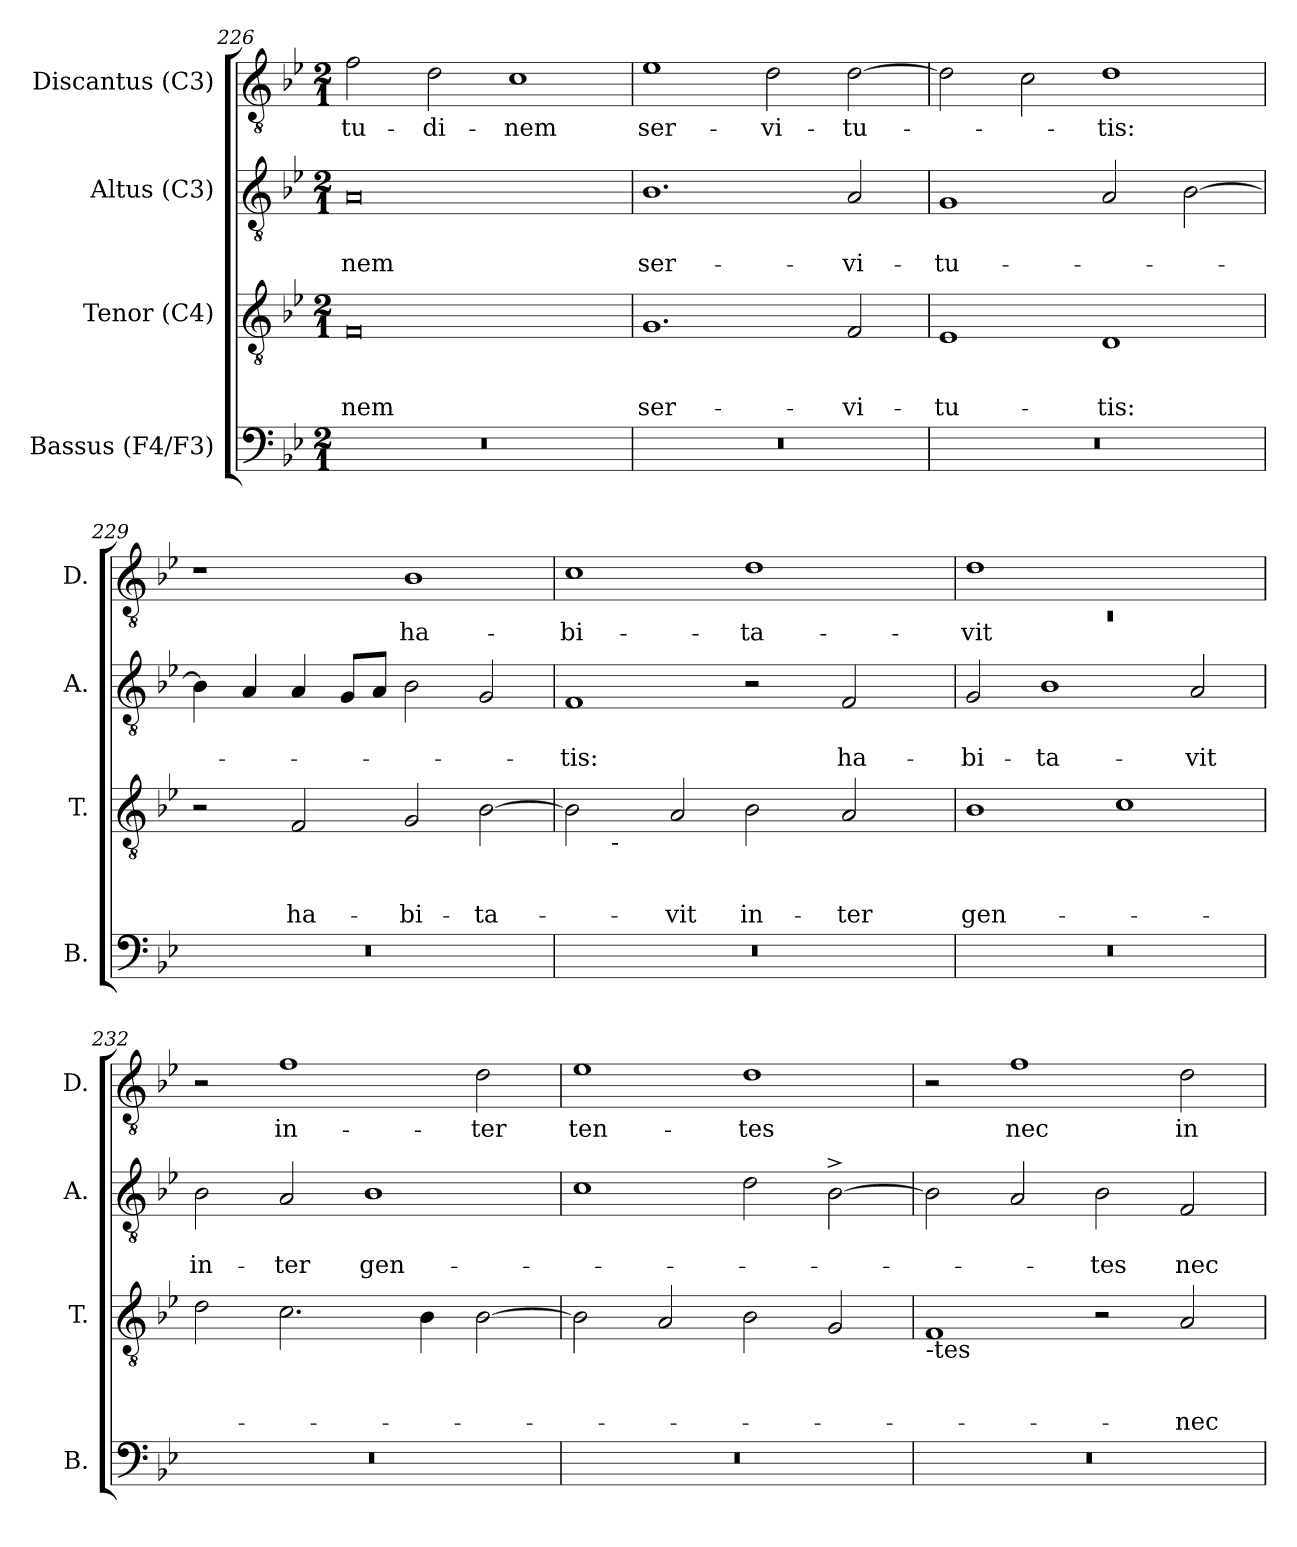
**kern	**kern	**text	**text	**text	**kern	**text	**text	**kern	**text
*part4	*part3	*part3	*part3	*part3	*part2	*part2	*part2	*part1	*part1
*staff4	*staff3	*staff3	*staff3	*staff3	*staff2	*staff2	*staff2	*staff1	*staff1
*I"Bassus (F4/F3)	*I"Tenor (C4)	*	*	*	*I"Altus (C3)	*	*	*I"Discantus (C3)	*
*I'B.	*I'T.	*	*	*	*I'A.	*	*	*I'D.	*
!!LO:LB:g=z
*clefF4	*clefGv2	*	*	*	*clefGv2	*	*	*clefGv2	*
*k[b-e-]	*k[b-e-]	*	*	*	*k[b-e-]	*	*	*k[b-e-]	*
*B-:	*B-:	*	*	*	*B-:	*	*	*B-:	*
*M2/1	*M2/1	*	*	*	*M2/1	*	*	*M2/1	*
=226	=226	=226	=226	=226	=226	=226	=226	=226	=226
!	!	!	!	!LO:LY:b	!	!	!LO:LY:b	!	!LO:LY:b
0r	0F	.	.	-nem	0A	.	-nem	2f\	-tu-
!	!	!	!	!	!	!	!	!	!LO:LY:b
.	.	.	.	.	.	.	.	2d\	-di-
!	!	!	!	!	!	!	!	!	!LO:LY:b
.	.	.	.	.	.	.	.	1c	-nem
=227	=227	=227	=227	=227	=227	=227	=227	=227	=227
!	!	!	!	!LO:LY:b	!	!	!LO:LY:b	!	!LO:LY:b
0r	1.G	.	.	ser-	1.B-	.	ser-	1e-	ser-
!	!	!	!	!	!	!	!	!	!LO:LY:b
.	.	.	.	.	.	.	.	2d\	-vi-
!	!	!	!	!LO:LY:b	!	!	!LO:LY:b	!	!LO:LY:b
.	2F/	.	.	-vi-	2A/	.	-vi-	[>2d\	-tu-
=228	=228	=228	=228	=228	=228	=228	=228	=228	=228
!	!	!	!	!LO:LY:b	!	!	!LO:LY:b	!	!
0r	1E-	.	.	-tu-	1G	.	-tu-	2d\]	.
.	.	.	.	.	.	.	.	2c\	.
!	!	!	!	!LO:LY:b	!	!	!	!	!LO:LY:b
.	1D	.	.	-tis:	2A/	.	.	1d	-tis:
.	.	.	.	.	[>2B-\	.	.	.	.
=229	=229	=229	=229	=229	=229	=229	=229	=229	=229
0r	2r	.	.	.	4B-\]	.	.	1r	.
.	.	.	.	.	4A/	.	.	.	.
!	!	!	!	!LO:LY:b	!	!	!	!	!
.	2F/	.	.	ha-	4A/	.	.	.	.
.	.	.	.	.	8G/L	.	.	.	.
.	.	.	.	.	8A/J	.	.	.	.
!	!	!	!	!LO:LY:b	!	!	!	!	!LO:LY:b
.	2G/	.	.	-bi-	2B-\	.	.	1B-	ha-
!	!	!	!	!LO:LY:b	!	!	!	!	!
.	[<2B-\	.	.	-ta-	2G/	.	.	.	.
!!LO:LB:g=z
=230	=230	=230	=230	=230	=230	=230	=230	=230	=230
!	!	!	!	!	!	!	!LO:LY:b	!	!LO:LY:b
*	*^	*	*	*	*	*	*	*	*
0r	2B-\]	8ryy	.	.	.	1F	.	-tis:	1c	-bi-
.	.	32ryy	.	.	.	.	.	.	.	.
!	!	!LO:TX:b:t=-	!	!	!	!	!	!	!	!
.	.	1ryy	.	.	.	.	.	.	.	.
!	!	!	!	!	!LO:LY:b	!	!	!	!	!
.	2A/	.	.	.	-vit	.	.	.	.	.
!	!	!	!	!	!LO:LY:b	!	!	!	!	!LO:LY:b
.	2B-\	.	.	.	in-	2r	.	.	1d	-ta-
.	.	2ryy	.	.	.	.	.	.	.	.
!	!	!	!	!	!LO:LY:b	!	!	!LO:LY:b	!	!
.	2A/	.	.	.	-ter	2F/	.	ha-	.	.
.	.	4ryy	.	.	.	.	.	.	.	.
.	.	16.ryy	.	.	.	.	.	.	.	.
=231	=231	=231	=231	=231	=231	=231	=231	=231	=231	=231
*	*	*	*	*	*	*	*	*	*^	*
!	!	!	!	!	!LO:LY:b	!	!	!LO:LY:b	!	!LO:N:vis=1	!LO:LY:b
*	*v	*v	*	*	*	*	*	*	*	*	*
0r	1B-	.	.	gen-	2G/	.	-bi-	1d	0rC	-vit
!	!	!	!	!	!	!	!LO:LY:b	!	!	!
.	.	.	.	.	1B-	.	-ta-	.	.	.
.	1c	.	.	.	.	.	.	1ryy	.	.
!	!	!	!	!	!	!	!LO:LY:b	!	!	!
.	.	.	.	.	2A/	.	-vit	.	.	.
*	*	*	*	*	*	*	*	*v	*v	*
=232	=232	=232	=232	=232	=232	=232	=232	=232	=232
!	!	!	!	!	!	!	!LO:LY:b	!	!
0r	2d\	.	.	.	2B-\	.	in-	2r	.
!	!	!	!	!	!	!	!LO:LY:b	!	!LO:LY:b
.	2.c\	.	.	.	2A/	.	-ter	1f	in-
!	!	!	!	!	!	!	!LO:LY:b	!	!
.	.	.	.	.	1B-	.	gen-	.	.
.	4B-\	.	.	.	.	.	.	.	.
!	!	!	!	!	!	!	!	!	!LO:LY:b
.	[>2B-\	.	.	.	.	.	.	2d\	-ter
=233	=233	=233	=233	=233	=233	=233	=233	=233	=233
!	!	!	!	!	!	!	!	!	!LO:LY:b
0r	2B-\]	.	.	.	1c	.	.	1e-	ten-
.	2A/	.	.	.	.	.	.	.	.
!	!	!	!	!	!	!	!	!	!LO:LY:b
.	2B-\	.	.	.	2d\	.	.	1d	-tes
.	2G/	.	.	.	[<2B-^>\	.	.	.	.
!!LO:LB:g=z
=234	=234	=234	=234	=234	=234	=234	=234	=234	=234
!	!LO:TX:b:t=-tes	!	!	!	!	!	!	!	!
0r	1F	.	.	.	2B-\]	.	.	2r	.
!	!	!	!	!	!	!	!	!	!LO:LY:b
.	.	.	.	.	2A/	.	.	1f	nec
!	!	!	!	!	!	!	!LO:LY:b	!	!
.	2r	.	.	.	2B-\	.	-tes	.	.
!	!	!	!	!LO:LY:b	!	!	!LO:LY:b	!	!LO:LY:b
.	2A/	.	.	-nec	2F/	.	nec	2d\	in-
=	=	=	=	=	=	=	=	=	=
*-	*-	*-	*-	*-	*-	*-	*-	*-	*-
